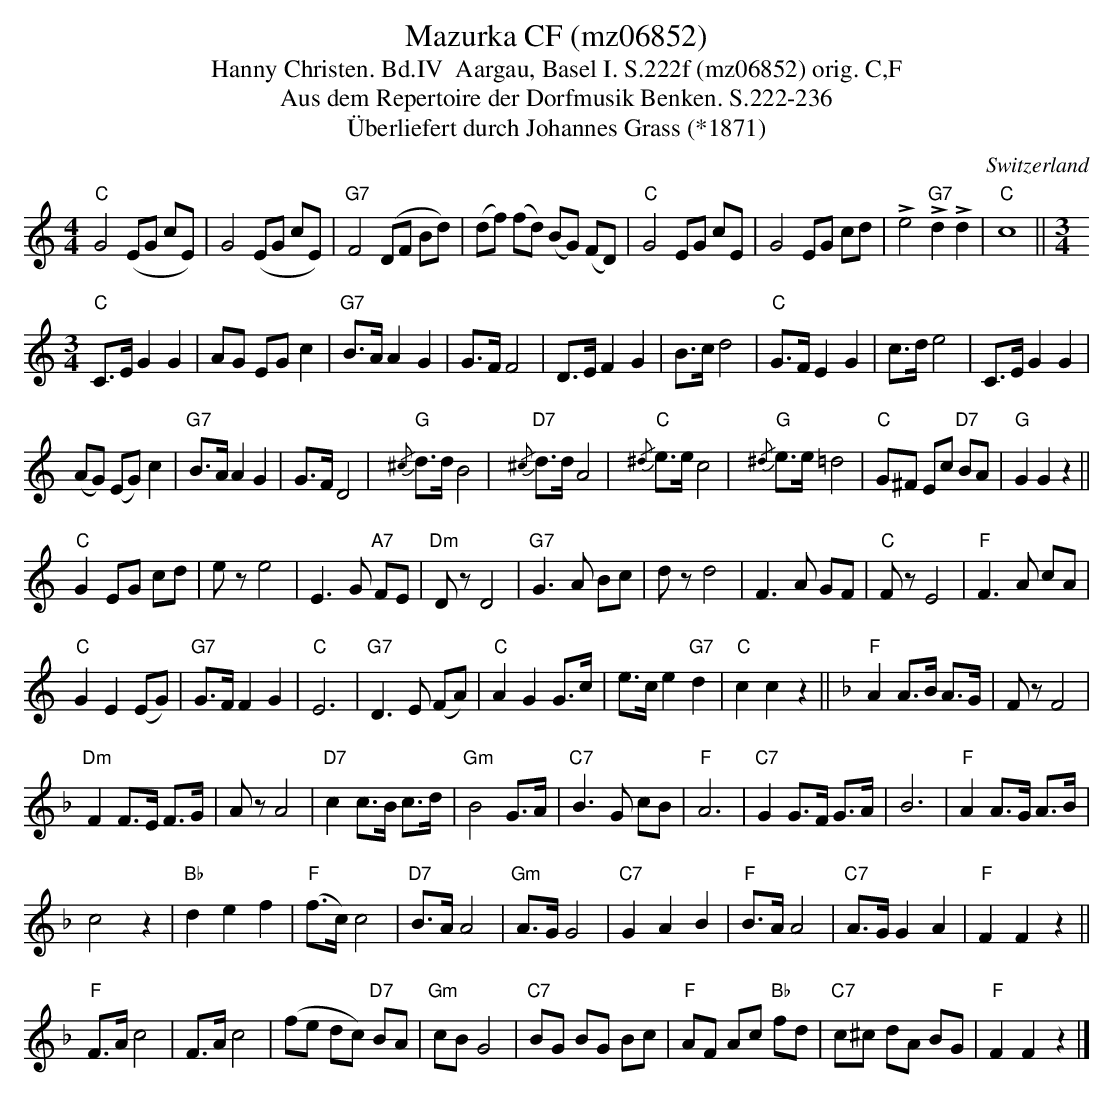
X:1
T:Mazurka CF (mz06852)
T:Hanny Christen. Bd.IV  Aargau, Basel I. S.222f (mz06852) orig. C,F
T: Aus dem Repertoire der Dorfmusik Benken. S.222-236
T:Überliefert durch Johannes Grass (*1871)
M:4/4
L:1/8
O:Switzerland
K:C major
"C"G4 (EG cE) | G4 (EG cE) | "G7"F4 (DF Bd) | (df) (fd) (BG) (FD) | "C"G4 EG cE | G4 EG cd | !>!e4!>!"G7"d2!>!d2 | "C"c8 || [M:3/4]
"C"C>EG2G2 | AG EGc2 | "G7"B>AA2G2 | G>FF4 | D>EF2G2 | B>cd4 | "C"G>FE2G2 | c>de4 | C>EG2G2 |
(AG) (EG) c2 | "G7"B>AA2G2 | G>FD4 | {/^c}"G"d>dB4 |  {/^c}"D7"d>dA4 | {/^d}"C"e>e c4 | {/^d}"G"e>e=d4 | "C"G^F Ec "D7"BA | "G"G2G2z2 ||
"C"G2EG cd | eze4 | E3G "A7"FE | "Dm"DzD4  | "G7"G3A Bc | dzd4 | F3A GF | "C"FzE4 | "F"F3A cA |
"C"G2E2 (EG) | "G7"G>FF2G2 | "C"E6 | "G7"D3E (FA) | "C"A2G2G>c | e>c e2"G7"d2 | "C"c2c2z2 || [K:F] "F"A2A>B A>G | FzF4 |
"Dm"F2F>E F>G | AzA4 | "D7"c2c>B c>d | "Gm"B4G>A | "C7"B3G cB | "F"A6 | "C7"G2G>F G>A | B6 | "F"A2 A>G A>B |
c4z2 | "Bb"d2e2f2 | ("F"f>c)c4 | "D7"B>AA4 | "Gm"A>GG4 | "C7"G2A2B2 | "F"B>AA4 | "C7"A>GG2A2 | "F"F2F2z2 ||
 "F"F>Ac4 | F>Ac4 | (fe dc) "D7"BA | "Gm"cBG4 | "C7"BG BG Bc | "F"AF Ac "Bb"fd | "C7"c^c dA BG | "F"F2F2z2 |]
